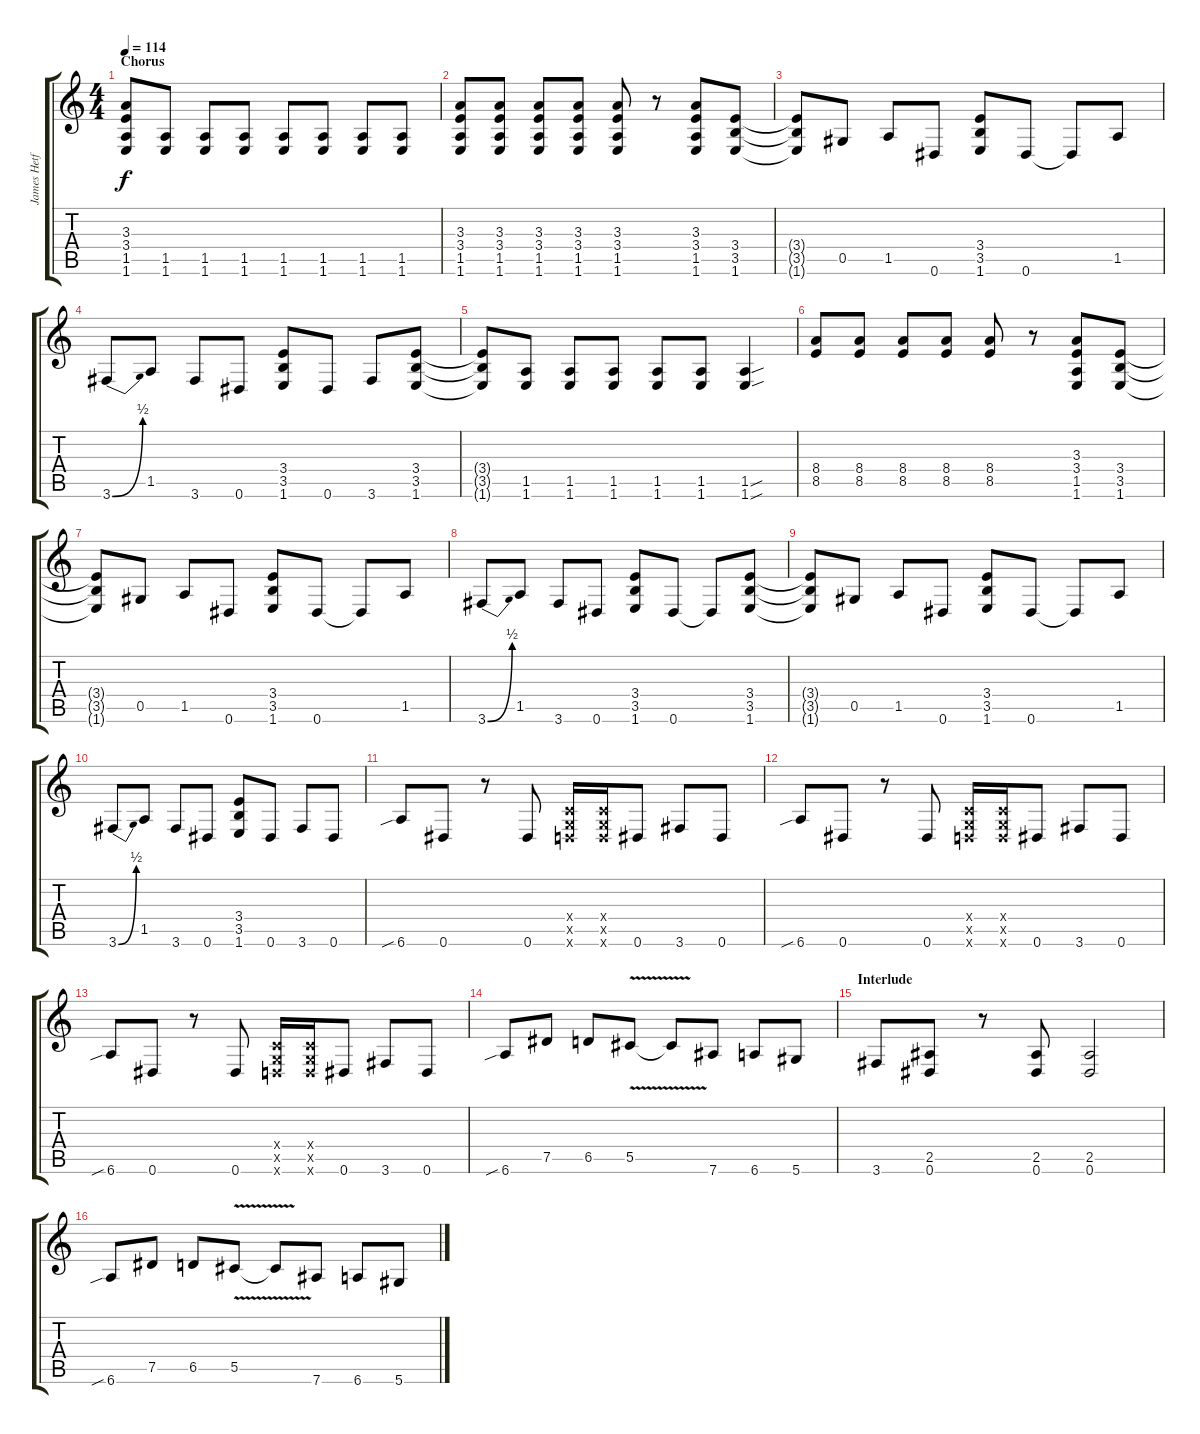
\track ("James Hetfield" "James Hetf") {instrument distortionguitar}
\staff {score tabs}
\tuning (Eb4 Bb3 Gb3 Db3 Ab2 Eb2) {hide}
\ts (4 4)
\section ("" "Chorus")
\tempo 114
\clef g2
\ks c
(3.3 3.4 1.5 1.6).8{dy f} (1.5 1.6).8 (1.5 1.6).8 (1.5 1.6).8 (1.5 1.6).8 (1.5 1.6).8 (1.5 1.6).8 (1.5 1.6).8 |
(3.3 3.4 1.5 1.6).8 (3.3 3.4 1.5 1.6).8 (3.3 3.4 1.5 1.6).8 (3.3 3.4 1.5 1.6).8 (3.3 3.4 1.5 1.6).8 r.8 (3.3 3.4 1.5 1.6).8 (3.4 3.5 1.6).8 |
(3.4{t} 3.5{t} 1.6{t}).8 0.5.8 1.5.8 0.6.8 (3.4 3.5 1.6).8 0.6.8 0.6{t}.8 1.5.8 |
3.6{be (bend 0 0 60 2)}.8 1.5.8 3.6.8 0.6.8 (3.4 3.5 1.6).8 0.6.8 3.6.8 (3.4 3.5 1.6).8 |
(3.4{t} 3.5{t} 1.6{t}).8 (1.5 1.6).8 (1.5 1.6).8 (1.5 1.6).8 (1.5 1.6).8 (1.5 1.6).8 (1.5{sou} 1.6{sou}).4 |
(8.4 8.5).8 (8.4 8.5).8 (8.4 8.5).8 (8.4 8.5).8 (8.4 8.5).8 r.8 (3.3 3.4 1.5 1.6).8 (3.4 3.5 1.6).8 |
(3.4{t} 3.5{t} 1.6{t}).8 0.5.8 1.5.8 0.6.8 (3.4 3.5 1.6).8 0.6.8 0.6{t}.8 1.5.8 |
3.6{be (bend 0 0 60 2)}.8 1.5.8 3.6.8 0.6.8 (3.4 3.5 1.6).8 0.6.8 0.6{t}.8 (3.4 3.5 1.6).8 |
(3.4{t} 3.5{t} 1.6{t}).8 0.5.8 1.5.8 0.6.8 (3.4 3.5 1.6).8 0.6.8 0.6{t}.8 1.5.8 |
3.6{be (bend 0 0 60 2)}.8 1.5.8 3.6.8 0.6.8 (3.4 3.5 1.6).8 0.6.8 3.6.8 0.6.8 |
6.6{sib}.8 0.6.8 r.8 0.6.8 (-1.4{x} -1.5{x} -1.6{x}).16 (-1.4{x} -1.5{x} -1.6{x}).16 0.6.8 3.6.8 0.6.8 |
6.6{sib}.8 0.6.8 r.8 0.6.8 (-1.4{x} -1.5{x} -1.6{x}).16 (-1.4{x} -1.5{x} -1.6{x}).16 0.6.8 3.6.8 0.6.8 |
6.6{sib}.8 0.6.8 r.8 0.6.8 (-1.4{x} -1.5{x} -1.6{x}).16 (-1.4{x} -1.5{x} -1.6{x}).16 0.6.8 3.6.8 0.6.8 |
6.6{sib}.8 7.5.8 6.5.8 5.5{v}.8 5.5{t}.8 7.6.8 6.6.8 5.6.8 |
\section ("" "Interlude")
3.6.8 (2.5 0.6).8 r.8 (2.5 0.6).8 (2.5 0.6).2 |
6.6{sib}.8 7.5.8 6.5.8 5.5{v}.8 5.5{t}.8 7.6.8 6.6.8 5.6.8
